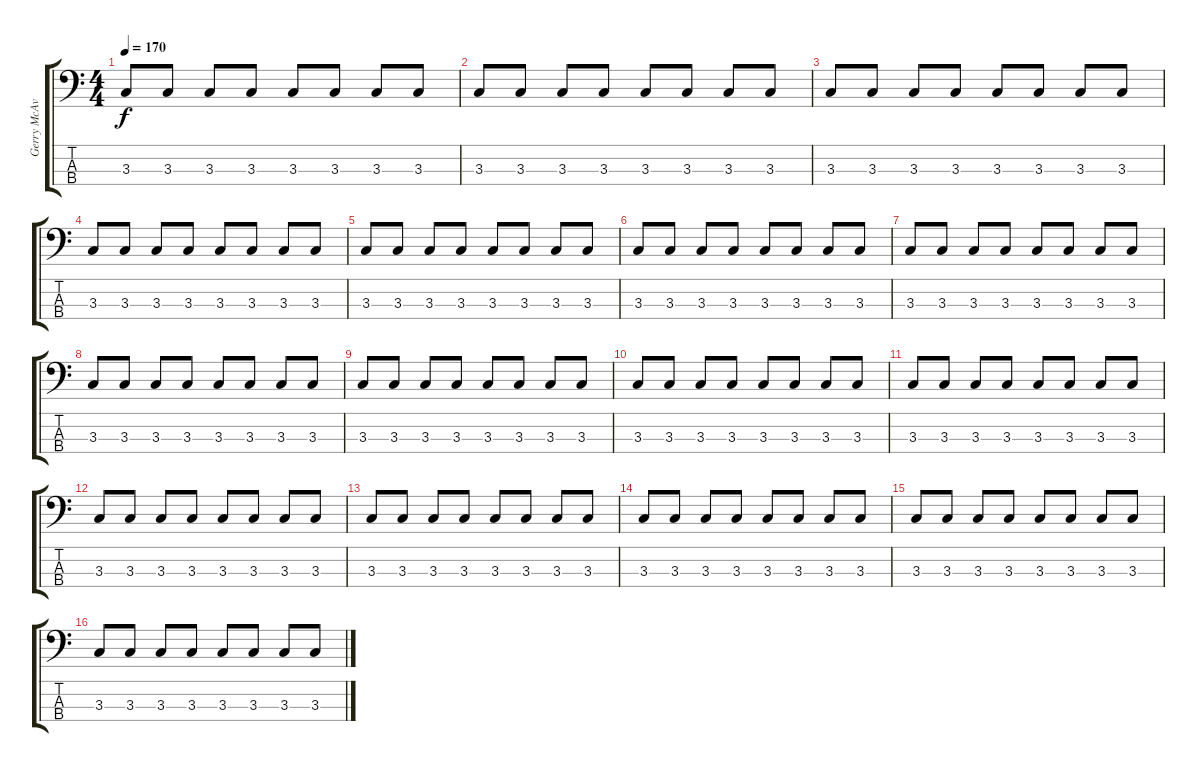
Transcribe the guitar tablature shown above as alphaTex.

\track ("Gerry McAvoy" "Gerry McAv") {instrument electricbassfinger}
\staff {score tabs}
\tuning (G2 D2 A1 E1) {hide}
\ts (4 4)
\tempo 170
\clef f4
\ks c
3.3.8{dy f} 3.3.8 3.3.8 3.3.8 3.3.8 3.3.8 3.3.8 3.3.8 |
3.3.8 3.3.8 3.3.8 3.3.8 3.3.8 3.3.8 3.3.8 3.3.8 |
3.3.8 3.3.8 3.3.8 3.3.8 3.3.8 3.3.8 3.3.8 3.3.8 |
3.3.8 3.3.8 3.3.8 3.3.8 3.3.8 3.3.8 3.3.8 3.3.8 |
3.3.8 3.3.8 3.3.8 3.3.8 3.3.8 3.3.8 3.3.8 3.3.8 |
3.3.8 3.3.8 3.3.8 3.3.8 3.3.8 3.3.8 3.3.8 3.3.8 |
3.3.8 3.3.8 3.3.8 3.3.8 3.3.8 3.3.8 3.3.8 3.3.8 |
3.3.8 3.3.8 3.3.8 3.3.8 3.3.8 3.3.8 3.3.8 3.3.8 |
3.3.8 3.3.8 3.3.8 3.3.8 3.3.8 3.3.8 3.3.8 3.3.8 |
3.3.8 3.3.8 3.3.8 3.3.8 3.3.8 3.3.8 3.3.8 3.3.8 |
3.3.8 3.3.8 3.3.8 3.3.8 3.3.8 3.3.8 3.3.8 3.3.8 |
3.3.8 3.3.8 3.3.8 3.3.8 3.3.8 3.3.8 3.3.8 3.3.8 |
3.3.8 3.3.8 3.3.8 3.3.8 3.3.8 3.3.8 3.3.8 3.3.8 |
3.3.8 3.3.8 3.3.8 3.3.8 3.3.8 3.3.8 3.3.8 3.3.8 |
3.3.8 3.3.8 3.3.8 3.3.8 3.3.8 3.3.8 3.3.8 3.3.8 |
3.3.8 3.3.8 3.3.8 3.3.8 3.3.8 3.3.8 3.3.8 3.3.8
